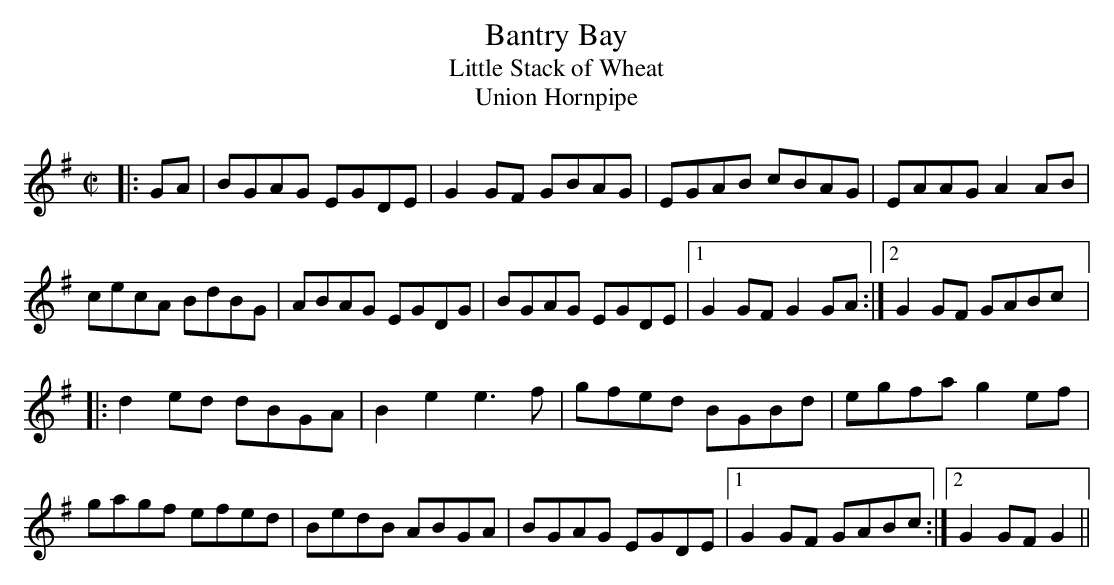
X:1
T:Bantry Bay
T:Little Stack of Wheat
T:Union Hornpipe
M:C|
K:G major
|: GA | \
BGAG EGDE | G2GF GBAG | EGAB cBAG | EAAG A2AB |
cecA BdBG | ABAG EGDG | BGAG EGDE |1 G2GF G2GA:|2 G2GF GABc|:
d2ed dBGA | B2e2 e3f | gfed BGBd | egfa g2ef |
gagf efed | BedB ABGA | BGAG EGDE |1 G2GF GABc:|2 G2GF G2||
